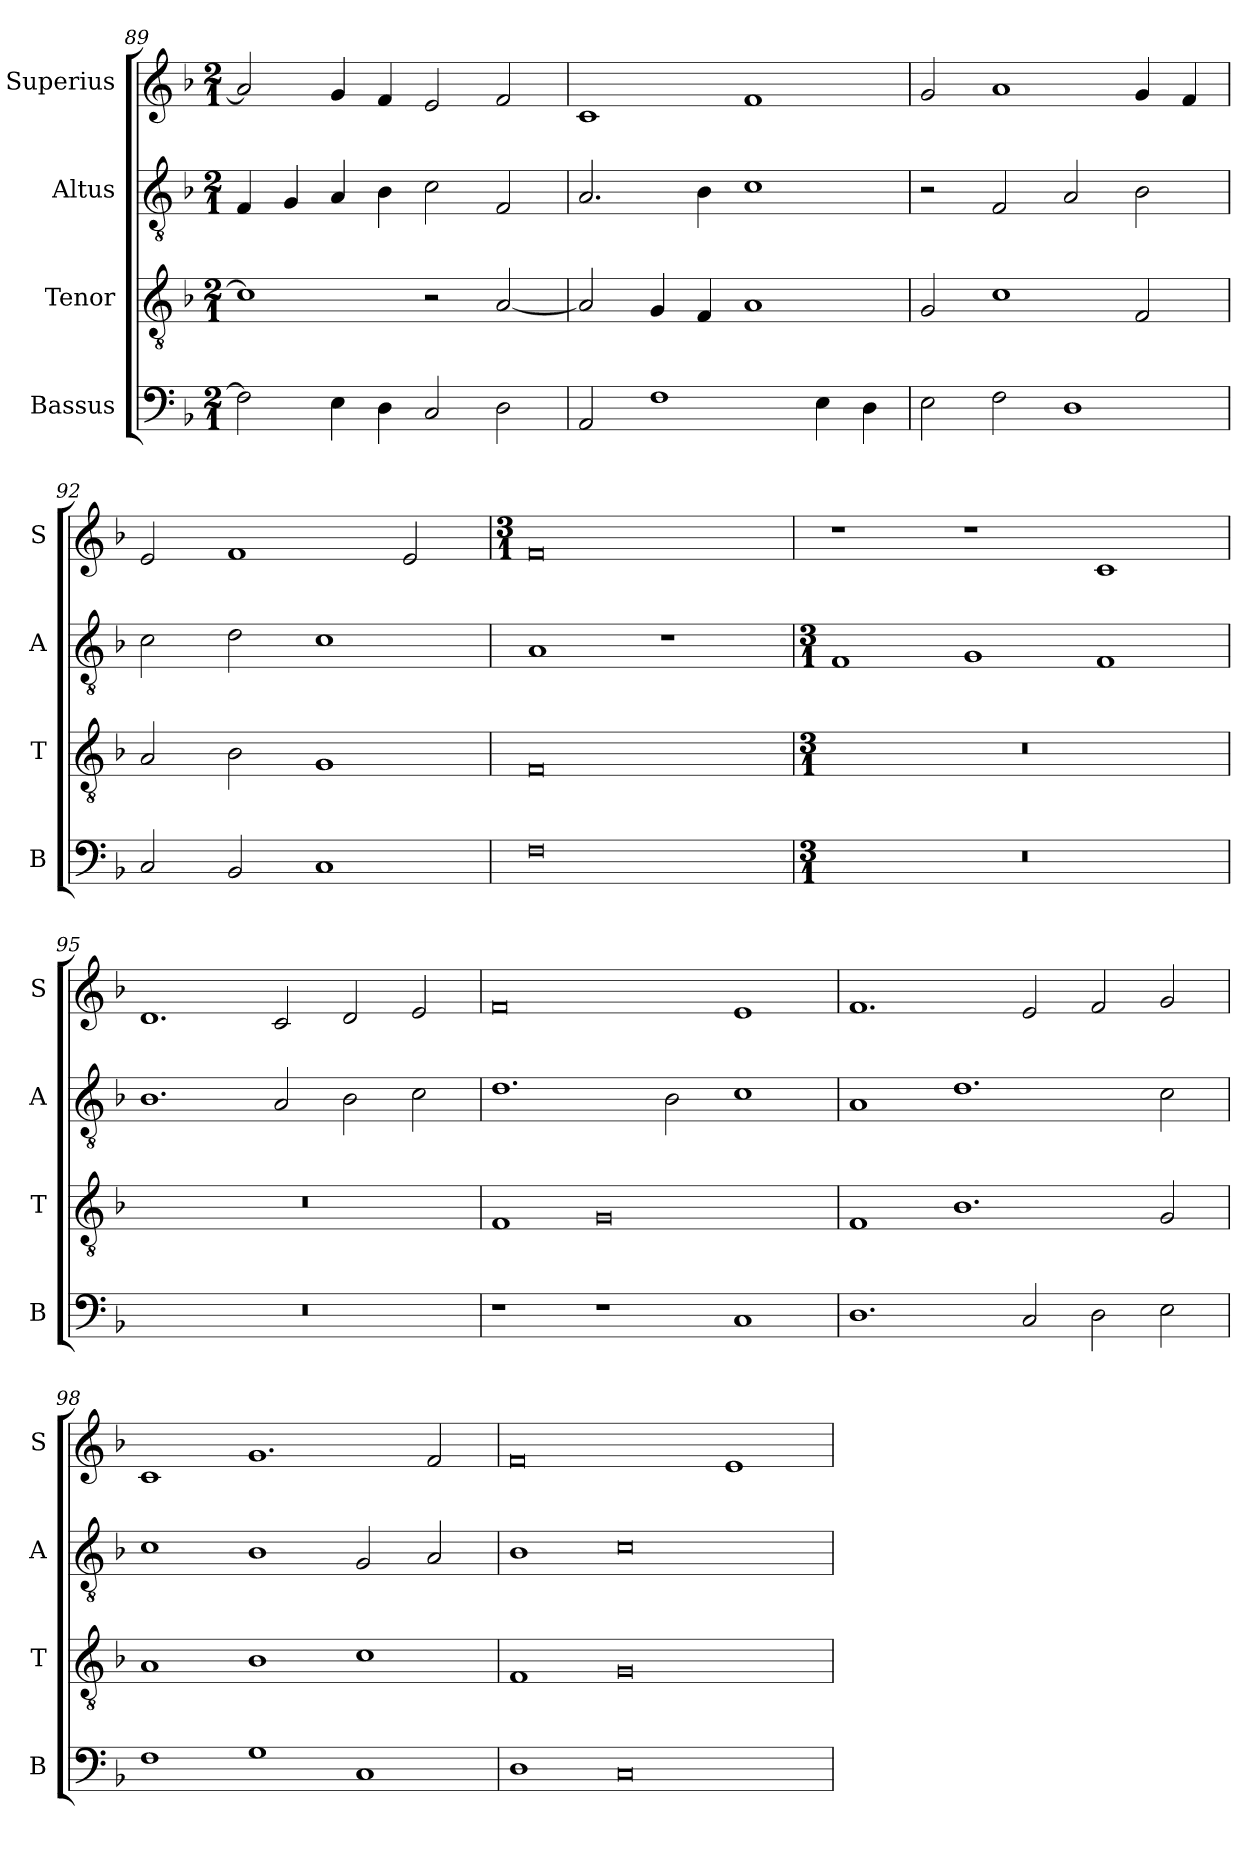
**kern	**kern	**kern	**kern
*part4	*part3	*part2	*part1
*staff4	*staff3	*staff2	*staff1
*I"Bassus	*I"Tenor	*I"Altus	*I"Superius
*I'B	*I'T	*I'A	*I'S
*clefF4	*clefGv2	*clefGv2	*clefG2
*k[b-]	*k[b-]	*k[b-]	*k[b-]
*F:	*F:	*F:	*F:
*M2/1	*M2/1	*M2/1	*M2/1
=89	=89	=89	=89
2F]	1c]	4F	2a]
.	.	4G	.
4E	.	4A	4g
4D	.	4B-	4f
2C	2r	2c	2e
2D	[2A	2F	2f
=90	=90	=90	=90
2AA	2A]	2.A	1c
1F	4G	.	.
.	4F	4B-	.
.	1A	1c	1f
4E	.	.	.
4D	.	.	.
=91	=91	=91	=91
2E	2G	2r	2g
2F	1c	2F	1a
1D	.	2A	.
.	2F	2B-	4g
.	.	.	4f
=92	=92	=92	=92
2C	2A	2c	2e
2BB-	2B-	2d	1f
1C	1G	1c	.
.	.	.	2e
=93	=93	=93	=93
*	*	*	*M3/1
0F	0F	1A	0f
.	.	1r	.
=94	=94	=94	=94
*M3/1	*M3/1	*M3/1	*
0.r	0.r	1F	1r
.	.	1G	1r
.	.	1F	1c
=95	=95	=95	=95
0.r	0.r	1.B-	1.d
.	.	2A	2c
.	.	2B-	2d
.	.	2c	2e
=96	=96	=96	=96
1r	1F	1.d	0f
1r	0G	.	.
.	.	2B-	.
1C	.	1c	1e
=97	=97	=97	=97
1.D	1F	1A	1.f
.	1.B-	1.d	.
2C	.	.	2e
2D	.	.	2f
2E	2G	2c	2g
=98	=98	=98	=98
1F	1A	1c	1c
1G	1B-	1B-	1.g
1C	1c	2G	.
.	.	2A	2f
=99	=99	=99	=99
1D	1F	1B-	0f
0C	0G	0c	.
.	.	.	1e
=	=	=	=
*-	*-	*-	*-
